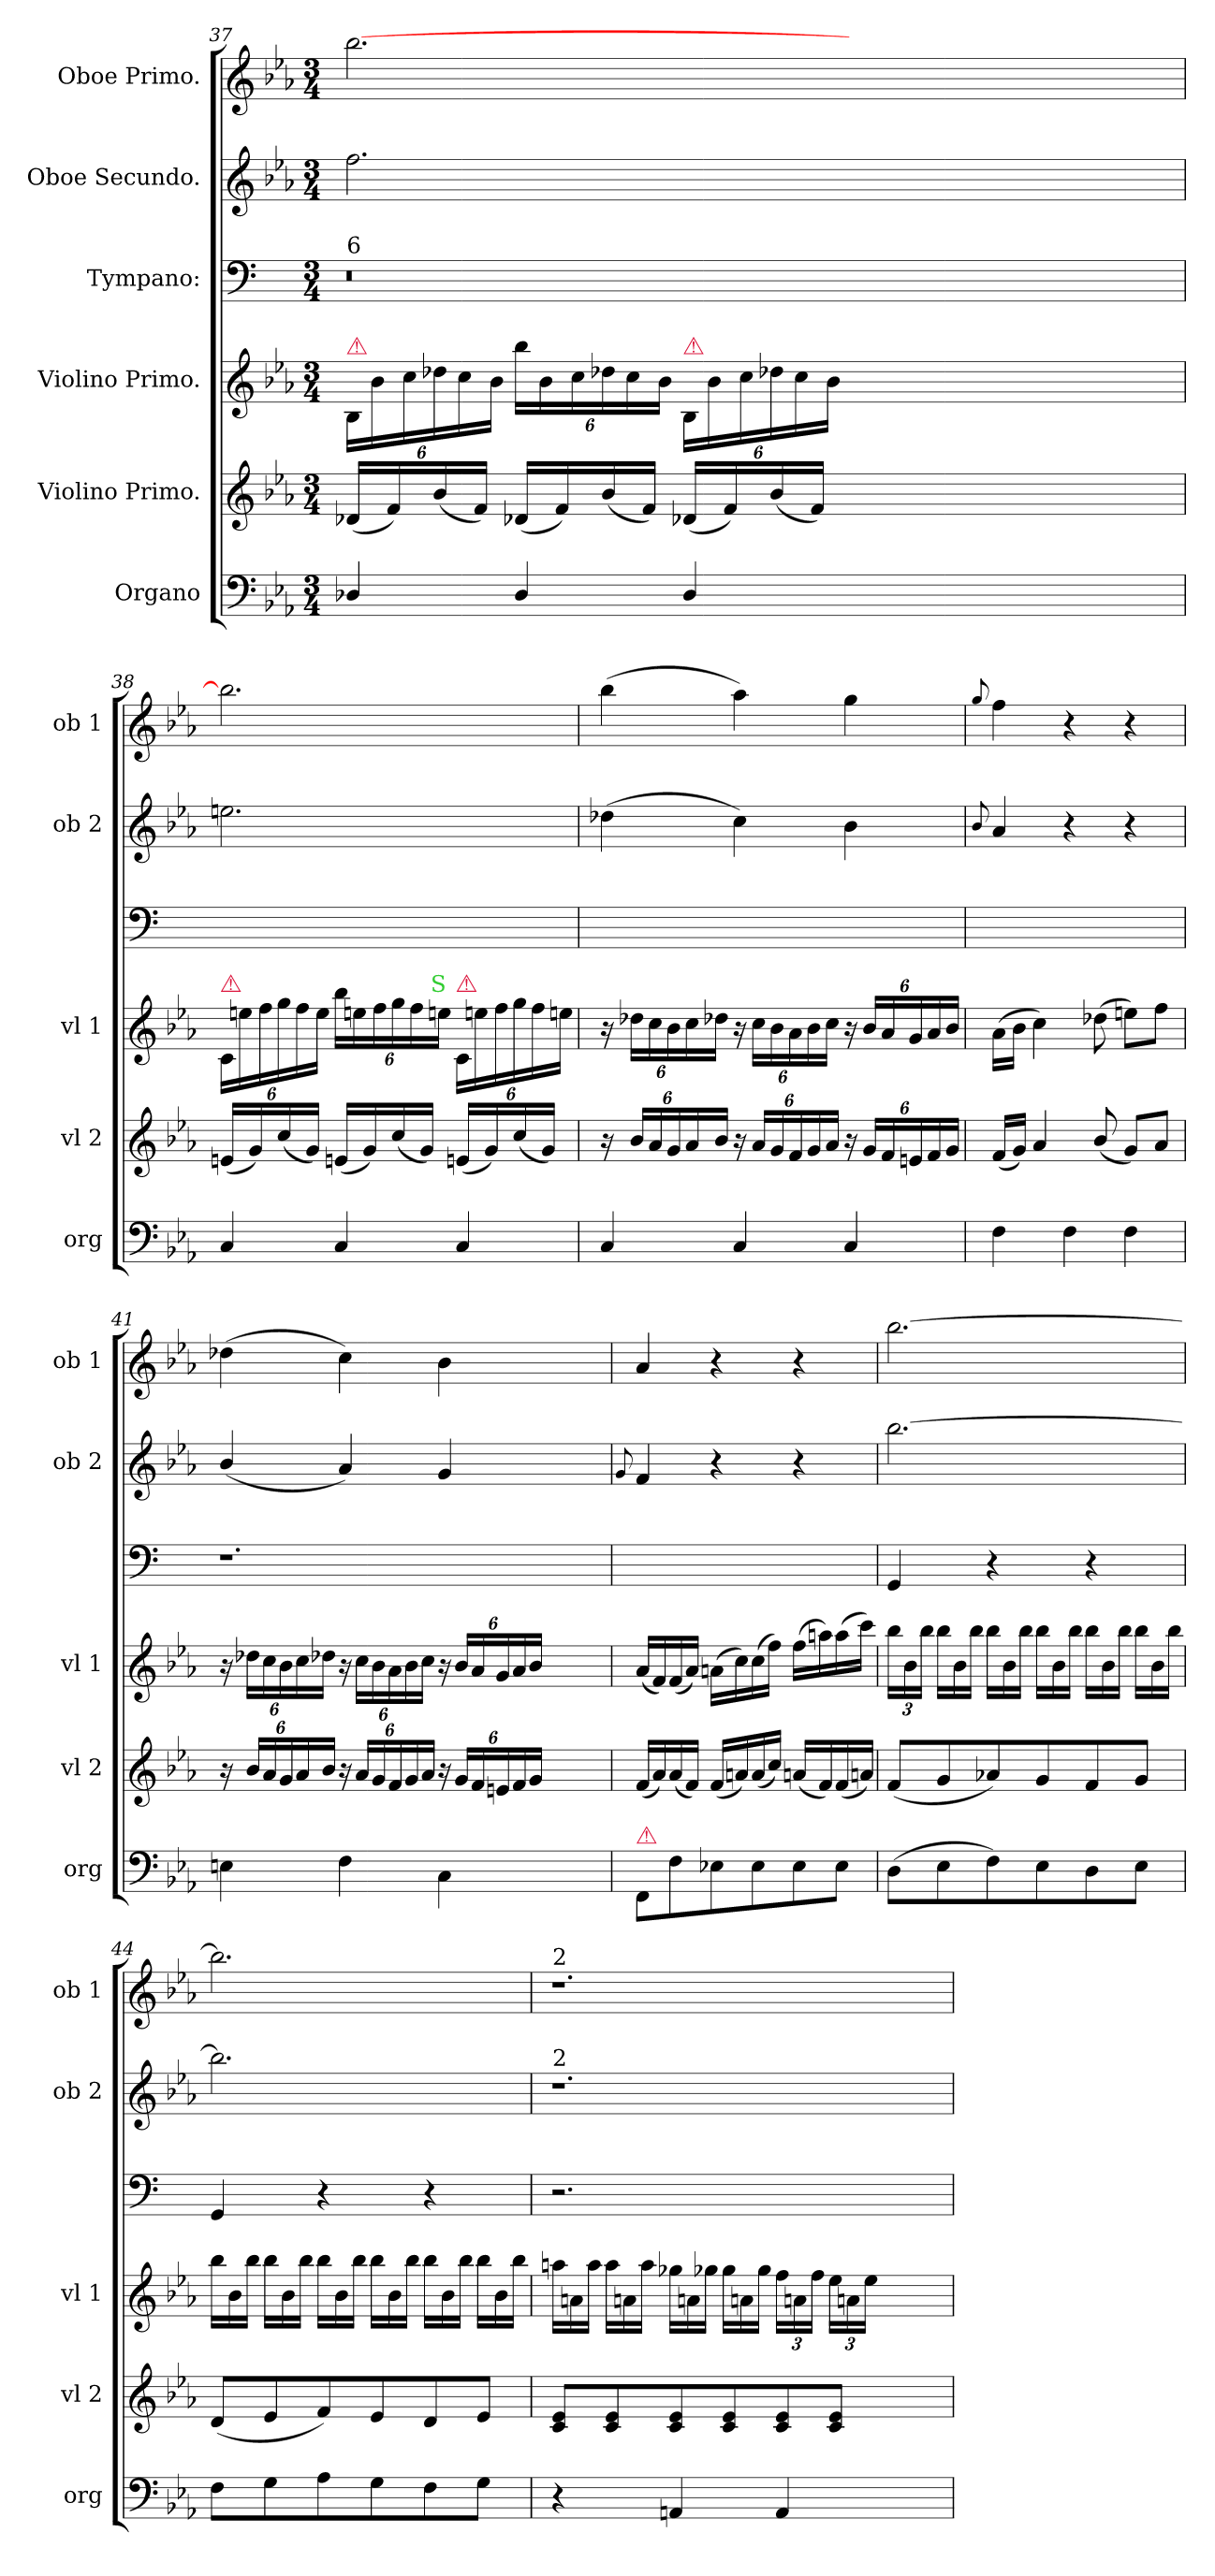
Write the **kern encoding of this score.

**kern	**kern	**dynam	**kern	**dynam	**kern	**kern	**kern
*part6	*part5	*part5	*part4	*part4	*part3	*part2	*part1
*staff6	*staff5	*staff5	*staff4	*staff4	*staff3	*staff2	*staff1
*I"Organo	*I"Violino Primo.	*	*I"Violino Primo.	*	*I"Tympano:	*I"Oboe Secundo.	*I"Oboe Primo.
*I'org	*I'vl 2	*	*I'vl 1	*	*	*I'ob 2	*I'ob 1
*clefF4	*clefG2	*	*clefG2	*	*clefF4	*clefG2	*clefG2
*	*	*	*	*	*ITrd-2c-3	*	*
*k[b-e-a-]	*k[b-e-a-]	*	*k[b-e-a-]	*	*k[b-e-a-]	*k[b-e-a-]	*k[b-e-a-]
*E-:	*E-:	*	*E-:	*	*E-:	*E-:	*E-:
*M3/4	*M3/4	*	*M3/4	*	*M3/4	*M3/4	*M3/4
=37	=37	=37	=37	=37	=37	=37	=37
!	!	!	!	!	!LO:TX:a:t=6	!	!
!	!	!	!LO:TX:a:color=crimson:t=⚠	!	!	!	!
4D-X/	(16d-X/LL	.	24B-/LL	.	0.r	2.ff\	[2.bb-\
.	.	.	24b-\	.	.	.	.
.	16f/)	.	.	.	.	.	.
.	.	.	24cc\	.	.	.	.
.	(16b-/	.	24dd-X\	.	.	.	.
.	.	.	24cc\	.	.	.	.
.	16f/JJ)	.	.	.	.	.	.
.	.	.	24b-\JJ	.	.	.	.
4D-/	(16d-X/LL	.	24bb-\LL	.	.	.	.
.	.	.	24b-\	.	.	.	.
.	16f/)	.	.	.	.	.	.
.	.	.	24cc\	.	.	.	.
.	(16b-/	.	24dd-X\	.	.	.	.
.	.	.	24cc\	.	.	.	.
.	16f/JJ)	.	.	.	.	.	.
.	.	.	24b-\JJ	.	.	.	.
!	!	!	!LO:TX:a:color=crimson:t=⚠	!	!	!	!
4D-/	(16d-X/LL	.	24B-/LL	.	.	.	.
.	.	.	24b-\	.	.	.	.
.	16f/)	.	.	.	.	.	.
.	.	.	24cc\	.	.	.	.
.	(16b-/	.	24dd-X\	.	.	.	.
.	.	.	24cc\	.	.	.	.
.	16f/JJ)	.	.	.	.	.	.
.	.	.	24b-\JJ	.	.	.	.
0ryy	0ryy	.	0ryy	.	.	0ryy	0ryy
4ryy	4ryy	.	4ryy	.	.	4ryy	4ryy
=38	=38	=38	=38	=38	=38	=38	=38
!	!	!	!LO:TX:a:color=crimson:t=⚠	!	!	!	!
4C/	(16en/LL	.	24c/LL	.	2.ryy	2.een\	2.bb-\]
.	.	.	24een\	.	.	.	.
.	16g/)	.	.	.	.	.	.
.	.	.	24ff\	.	.	.	.
.	(16cc/	.	24gg\	.	.	.	.
.	.	.	24ff\	.	.	.	.
.	16g/JJ)	.	.	.	.	.	.
.	.	.	24ee\JJ	.	.	.	.
4C/	(16en/LL	.	24bb-\LL	.	.	.	.
.	.	.	24een\	.	.	.	.
.	16g/)	.	.	.	.	.	.
.	.	.	24ff\	.	.	.	.
.	(16cc/	.	24gg\	.	.	.	.
.	.	.	24ff\	.	.	.	.
.	16g/JJ)	.	.	.	.	.	.
!	!	!	!LO:TX:a:color=limegreen:t=S	!	!	!	!
.	.	.	24een\JJ	.	.	.	.
!	!	!	!LO:TX:a:color=crimson:t=⚠	!	!	!	!
4C/	(16en/LL	.	24c/LL	.	.	.	.
.	.	.	24een\	.	.	.	.
.	16g/)	.	.	.	.	.	.
.	.	.	24ff\	.	.	.	.
.	(16cc/	.	24gg\	.	.	.	.
.	.	.	24ff\	.	.	.	.
.	16g/JJ)	.	.	.	.	.	.
.	.	.	24een\JJ	.	.	.	.
=39	=39	=39	=39	=39	=39	=39	=39
*	*Xbrackettup	*	*Xbrackettup	*	*	*	*
4C/	24r	.	24r	.	2.ryy	(4dd-X\	(4bb-\
.	24b-/LL	.	24dd-X\LL	.	.	.	.
.	24a-/	.	24cc\	.	.	.	.
.	24g/	.	24b-\	.	.	.	.
.	24a-/	.	24cc\	.	.	.	.
.	24b-/JJ	.	24dd-X\JJ	.	.	.	.
4C/	24r	.	24r	.	.	4cc\)	4aa-\)
.	24a-/LL	.	24cc\LL	.	.	.	.
.	24g/	.	24b-\	.	.	.	.
.	24f/	.	24a-\	.	.	.	.
.	24g/	.	24b-\	.	.	.	.
.	24a-/JJ	.	24cc\JJ	.	.	.	.
4C/	24r	.	24r	.	.	4b-\	4gg\
.	24g/LL	.	24b-/LL	.	.	.	.
.	24f/	.	24a-/	.	.	.	.
.	24en/	.	24g/	.	.	.	.
.	24f/	.	24a-/	.	.	.	.
.	24g/JJ	.	24b-/JJ	.	.	.	.
=40	=40	=40	=40	=40	=40	=40	=40
.	.	.	.	.	.	8qqb-/	8qqgg/
!	!	!LO:DY:a	!	!	!	!	!
4F\	(16f/LL	p&colon;	(16a-\LL	.	2.ryy	4a-/	4ff\
.	16g/JJ)	.	16b-\JJ	.	.	.	.
.	4a-/	.	4cc\)	p&colon;	.	.	.
4F\	.	.	.	.	.	4r	4r
.	(8b-/	.	(8dd-X\	.	.	.	.
4F\	8g/L)	.	8een\L)	.	.	4r	4r
.	8a-/J	.	8ff\J	.	.	.	.
=41	=41	=41	=41	=41	=41	=41	=41
4En\	24r	.	24r	.	1.r	(4b-/	(4dd-X\
.	24b-/LL	for.	24dd-X\LL	for&colon;	.	.	.
.	24a-/	.	24cc\	.	.	.	.
.	24g/	.	24b-\	.	.	.	.
.	24a-/	.	24cc\	.	.	.	.
.	24b-/JJ	.	24dd-X\JJ	.	.	.	.
4F\	24r	.	24r	.	.	4a-/)	4cc\)
.	24a-/LL	.	24cc\LL	.	.	.	.
.	24g/	.	24b-\	.	.	.	.
.	24f/	.	24a-\	.	.	.	.
.	24g/	.	24b-\	.	.	.	.
.	24a-/JJ	.	24cc\JJ	.	.	.	.
4C\	24r	.	24r	.	.	4g/	4b-\
.	24g/LL	.	24b-/LL	.	.	.	.
.	24f/	.	24a-/	.	.	.	.
.	24en/	.	24g/	.	.	.	.
.	24f/	.	24a-/	.	.	.	.
.	24g/JJ	.	24b-/JJ	.	.	.	.
2.ryy	2.ryy	.	2.ryy	.	.	2.ryy	2.ryy
=42	=42	=42	=42	=42	=42	=42	=42
.	.	.	.	.	.	8qqg/	.
!LO:TX:a:color=crimson:t=⚠	!	!	!	!	!	!	!
8FF/L	(16f/LL	.	(16a-/LL	.	2.ryy	4f/	4a-/
.	16a-/)	.	16f/)	.	.	.	.
8F\	(16a-/	.	(16f/	.	.	.	.
.	16f/JJ)	.	16a-/JJ)	.	.	.	.
8E-X\	(16f/LL	.	(16an\LL	.	.	4r	4r
.	16an/)	.	16cc\)	.	.	.	.
8E-\	(16a/	.	(16cc\	.	.	.	.
.	16cc/JJ)	.	16ff\JJ)	.	.	.	.
8E-\	(16an/LL	.	(16ff\LL	.	.	4r	4r
.	16f/)	.	16aan\)	.	.	.	.
8E-\J	(16f/	.	(16aa\	.	.	.	.
.	16an/JJ)	.	16ccc\JJ)	.	.	.	.
=43	=43	=43	=43	=43	=43	=43	=43
(8D\L	(8f/L	.	24bb-\LL	.	4BB-/	[2.bb-\	[2.bb-\
.	.	.	24b-\	.	.	.	.
.	.	.	24bb-\JJ	.	.	.	.
*	*	*	*Xtuplet	*	*	*	*
8E-\	8g/	.	24bb-\LL	.	.	.	.
.	.	.	24b-\	.	.	.	.
.	.	.	24bb-\JJ	.	.	.	.
8F\)	8a-X/)	.	24bb-\LL	.	4r	.	.
.	.	.	24b-\	.	.	.	.
.	.	.	24bb-\JJ	.	.	.	.
8E-\	8g/	.	24bb-\LL	.	.	.	.
.	.	.	24b-\	.	.	.	.
.	.	.	24bb-\JJ	.	.	.	.
8D\	8f/	.	24bb-\LL	.	4r	.	.
.	.	.	24b-\	.	.	.	.
.	.	.	24bb-\JJ	.	.	.	.
8E-\J	8g/J	.	24bb-\LL	.	.	.	.
.	.	.	24b-\	.	.	.	.
.	.	.	24bb-\JJ	.	.	.	.
=44	=44	=44	=44	=44	=44	=44	=44
8F\L	(8d/L	.	24bb-\LL	.	4BB-/	2.bb-\]	2.bb-\]
.	.	.	24b-\	.	.	.	.
.	.	.	24bb-\JJ	.	.	.	.
8G\	8e-/	.	24bb-\LL	.	.	.	.
.	.	.	24b-\	.	.	.	.
.	.	.	24bb-\JJ	.	.	.	.
8A-\	8f/)	.	24bb-\LL	.	4r	.	.
.	.	.	24b-\	.	.	.	.
.	.	.	24bb-\JJ	.	.	.	.
8G\	8e-/	.	24bb-\LL	.	.	.	.
.	.	.	24b-\	.	.	.	.
.	.	.	24bb-\JJ	.	.	.	.
8F\	8d/	.	24bb-\LL	.	4r	.	.
.	.	.	24b-\	.	.	.	.
.	.	.	24bb-\JJ	.	.	.	.
8G\J	8e-/J	.	24bb-\LL	.	.	.	.
.	.	.	24b-\	.	.	.	.
.	.	.	24bb-\JJ	.	.	.	.
=45	=45	=45	=45	=45	=45	=45	=45
!	!	!	!	!	!	!	!LO:TX:a:t=2
!	!	!	!	!	!	!LO:TX:a:t=2	!
!	!	!LO:DY:rj	!	!	!	!	!
4r	8c/ 8e-/L	p&colon;	24aan\LL	p&colon;	2.r	1.r	1.r
.	.	.	24an\	.	.	.	.
.	.	.	24aa\JJ	.	.	.	.
.	8c/ 8e-/	.	24aa\LL	.	.	.	.
.	.	.	24an\	.	.	.	.
.	.	.	24aa\JJ	.	.	.	.
4AAn/	8c/ 8e-/	.	24gg-X\LL	.	.	.	.
.	.	.	24an\	.	.	.	.
.	.	.	24gg-X\JJ	.	.	.	.
.	8c/ 8e-/	.	24gg-\LL	.	.	.	.
.	.	.	24an\	.	.	.	.
.	.	.	24gg-\JJ	.	.	.	.
*	*	*	*tuplet	*	*	*	*
4AA/	8c/ 8e-/	.	24ff\LL	.	.	.	.
.	.	.	24an\	.	.	.	.
.	.	.	24ff\JJ	.	.	.	.
.	8c/ 8e-/J	.	24ee-\LL	.	.	.	.
.	.	.	24an\	.	.	.	.
.	.	.	24ee-\JJ	.	.	.	.
2.ryy	2.ryy	.	2.ryy	.	2.ryy	.	.
=	=	=	=	=	=	=	=
*-	*-	*-	*-	*-	*-	*-	*-
